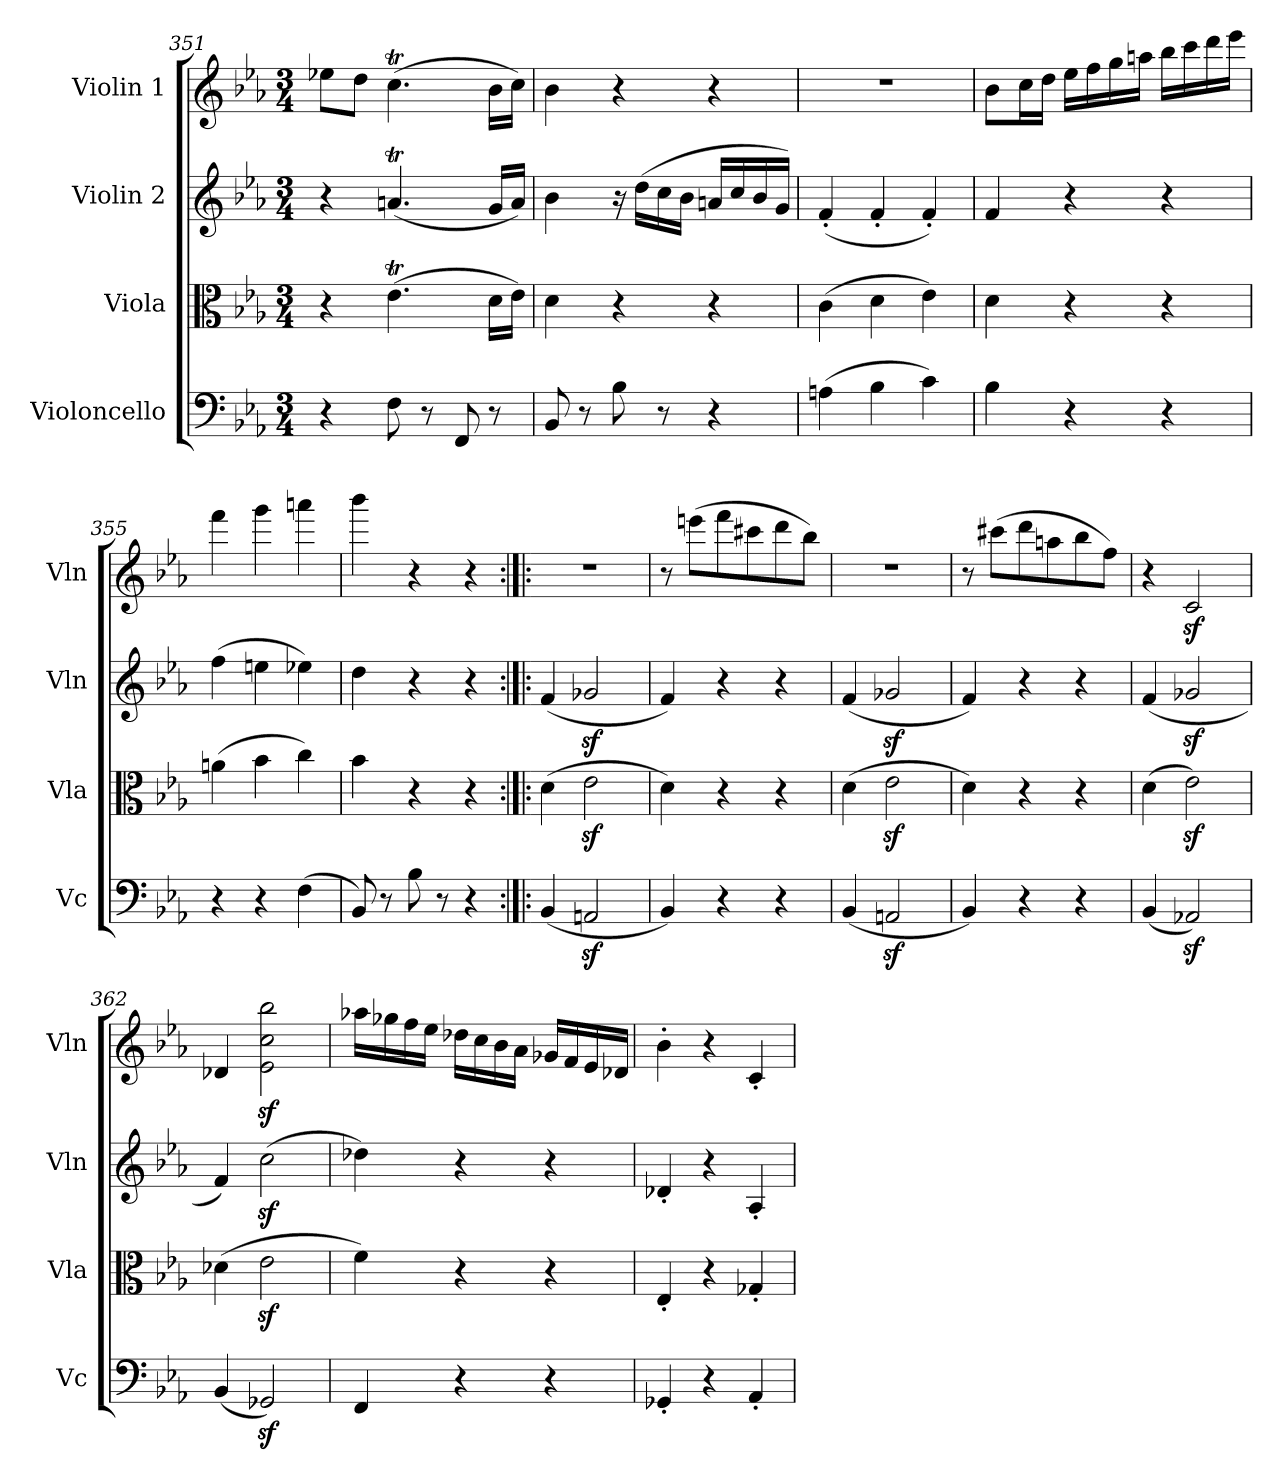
**kern	**dynam	**kern	**dynam	**kern	**dynam	**kern	**dynam
*part4	*part4	*part3	*part3	*part2	*part2	*part1	*part1
*staff4	*staff4	*staff3	*staff3	*staff2	*staff2	*staff1	*staff1
*I"Violoncello	*	*I"Viola	*	*I"Violin 2	*	*I"Violin 1	*
*I'Vc	*	*I'Vla	*	*I'Vln	*	*I'Vln	*
!!LO:PB:g=z
*clefF4	*	*clefC3	*	*clefG2	*	*clefG2	*
*k[b-e-a-]	*	*k[b-e-a-]	*	*k[b-e-a-]	*	*k[b-e-a-]	*
*M3/4	*	*M3/4	*	*M3/4	*	*M3/4	*
=351	=351	=351	=351	=351	=351	=351	=351
4r	.	4r	.	4r	.	8ee-X\L	.
.	.	.	.	.	.	8dd\J	.
!	!LO:DY:b	!	!LO:DY:b	!	!LO:DY:b	!	!
8F\	other-dynamics	(>4.e-T\	other-dynamics	(<4.ant/	other-dynamics	(>4.ccT\	.
8r	.	.	.	.	.	.	.
8FF/	.	.	.	.	.	.	.
8r	.	16d\LL	.	16g/LL	.	16b-\LL	.
.	.	16e-\JJ)	.	16a/JJ)	.	16cc\JJ)	.
=352	=352	=352	=352	=352	=352	=352	=352
8BB-/	.	4d\	.	4b-\	.	4b-\	.
8r	.	.	.	.	.	.	.
8B-\	.	4r	.	16r	.	4r	.
.	.	.	.	(>16dd\LL	.	.	.
8r	.	.	.	16cc\	.	.	.
.	.	.	.	16b-\JJ	.	.	.
4r	.	4r	.	16an/LL	.	4r	.
.	.	.	.	16cc/	.	.	.
.	.	.	.	16b-/	.	.	.
.	.	.	.	16g/JJ)	.	.	.
=353	=353	=353	=353	=353	=353	=353	=353
(>4An\	.	(>4c\	.	(<4f'/	.	2.r	.
4B-\	.	4d\	.	4f'/	.	.	.
4c\)	.	4e-\)	.	4f'/)	.	.	.
=354	=354	=354	=354	=354	=354	=354	=354
4B-\	.	4d\	.	4f/	.	8b-\L	.
.	.	.	.	.	.	16cc\L	.
.	.	.	.	.	.	16dd\JJ	.
4r	.	4r	.	4r	.	16ee-\LL	.
.	.	.	.	.	.	16ff\	.
.	.	.	.	.	.	16gg\	.
.	.	.	.	.	.	16aan\JJ	.
4r	.	4r	.	4r	.	16bb-\LL	.
.	.	.	.	.	.	16ccc\	.
.	.	.	.	.	.	16ddd\	.
.	.	.	.	.	.	16eee-\JJ	.
=355	=355	=355	=355	=355	=355	=355	=355
4r	.	(>4an\	.	(>4ff\	.	4fff\	.
4r	.	4b-\	.	4een\	.	4ggg\	.
(>4F\	.	4cc\)	.	4ee-X\)	.	4aaan\	.
=356	=356	=356	=356	=356	=356	=356	=356
8BB-/)	.	4b-\	.	4dd\	.	4bbb-\	.
8r	.	.	.	.	.	.	.
8B-\	.	4r	.	4r	.	4r	.
8r	.	.	.	.	.	.	.
4r	.	4r	.	4r	.	4r	.
=357:|!|:	=357:|!|:	=357:|!|:	=357:|!|:	=357:|!|:	=357:|!|:	=357:|!|:	=357:|!|:
!	!LO:DY:b	!	!LO:DY:b	!	!LO:DY:b	!	!
(<4BB-/	other-dynamics	(>4d\	other-dynamics	(<4f/	other-dynamics	2.r	.
2AAnz</	.	2e-z<\	.	2g-Xz</	.	.	.
=358	=358	=358	=358	=358	=358	=358	=358
!	!LO:DY:b	!	!LO:DY:b	!	!LO:DY:b	!	!
4BB-/)	other-dynamics	4d\)	other-dynamics	4f/)	other-dynamics	8r	.
!	!	!	!	!	!	!	!LO:DY:b
.	.	.	.	.	.	(>8eeen\L	other-dynamics
4r	.	4r	.	4r	.	8fff\	.
.	.	.	.	.	.	8ccc#X\	.
4r	.	4r	.	4r	.	8ddd\	.
.	.	.	.	.	.	8bb-\J)	.
=359	=359	=359	=359	=359	=359	=359	=359
!	!LO:DY:b	!	!LO:DY:b	!	!LO:DY:b	!	!
(<4BB-/	other-dynamics	(>4d\	other-dynamics	(<4f/	other-dynamics	2.r	.
2AAnz</	.	2e-z<\	.	2g-Xz</	.	.	.
!!LO:LB:g=z
=360	=360	=360	=360	=360	=360	=360	=360
!	!LO:DY:b	!	!LO:DY:b	!	!LO:DY:b	!	!
4BB-/)	other-dynamics	4d\)	other-dynamics	4f/)	other-dynamics	8r	.
.	.	.	.	.	.	(>8ccc#X\L	.
4r	.	4r	.	4r	.	8ddd\	.
.	.	.	.	.	.	8aan\	.
4r	.	4r	.	4r	.	8bb-\	.
.	.	.	.	.	.	8ff\J)	.
=361	=361	=361	=361	=361	=361	=361	=361
!	!LO:DY:b	!	!LO:DY:b	!	!LO:DY:b	!	!
(<4BB-/	other-dynamics	(>4d\	other-dynamics	(<4f/	other-dynamics	4r	.
2AA-Xz</)	.	2e-z<\)	.	2g-Xz</	.	2cz</	.
=362	=362	=362	=362	=362	=362	=362	=362
!	!LO:DY:b	!	!LO:DY:b	!	!LO:DY:b	!	!LO:DY:b
(<4BB-/	other-dynamics	(>4d-X\	other-dynamics	4f/)	other-dynamics	4d-X/	other-dynamics
2GG-Xz</)	.	2e-z<\	.	(>2ccz<\	.	2e-\z< 2cc\z< 2bb-\z<	.
=363	=363	=363	=363	=363	=363	=363	=363
4FF/	.	4f\)	.	4dd-X\)	.	16aa-X\LL	.
.	.	.	.	.	.	16gg-X\	.
.	.	.	.	.	.	16ff\	.
.	.	.	.	.	.	16ee-\JJ	.
4r	.	4r	.	4r	.	16dd-X\LL	.
.	.	.	.	.	.	16cc\	.
.	.	.	.	.	.	16b-\	.
.	.	.	.	.	.	16a-\JJ	.
4r	.	4r	.	4r	.	16g-X/LL	.
.	.	.	.	.	.	16f/	.
.	.	.	.	.	.	16e-/	.
.	.	.	.	.	.	16d-X/JJ	.
=364	=364	=364	=364	=364	=364	=364	=364
4GG-X'/	.	4E-'/	.	4d-X'/	.	4b-'\	.
4r	.	4r	.	4r	.	4r	.
4AA-'/	.	4G-X'/	.	4A-'/	.	4c'/	.
=	=	=	=	=	=	=	=
*-	*-	*-	*-	*-	*-	*-	*-
